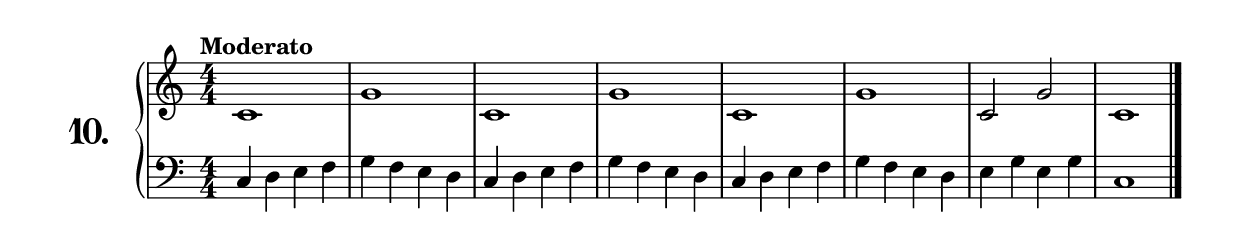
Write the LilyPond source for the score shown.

\version "2.18.0"

\score {
  \new PianoStaff  <<
    \set PianoStaff.instrumentName = \markup {
      \huge \bold \number "10." }

    \new Staff = "upper" \with {
      midiInstrument = #"acoustic grand" }

    \relative c' {
      \clef treble
      \key c \major
      \time 4/4
      \numericTimeSignature
      \tempo "Moderato"

      c1     | %0
      g'     | %0 
      c,     | %0
      g'     | %0
      c,     | %0
      g'     | %0
      c,2 g' | %0
      c,1    | %0
      \bar "|."
    }
    \new Staff = "lower" \with {
      midiInstrument = #"acoustic grand" }

    \relative c {
      \clef bass
      \key c \major
      \time 4/4
      \numericTimeSignature

      c4 d e f | %01
      g f e d  | %02
      c d e f  | %03
      g f e d  | %04
      c d e f  | %05
      g f e d  | %06
      e g e g  | %07
      c,1      | %08
      \bar "|."
    }
  >>
  \layout { }
  \midi { }
  \header {
    composer = "Ferdinand Beyer; Op. 101; Nº.13"
    piece = ""
    %opus = "824"
  }
}

